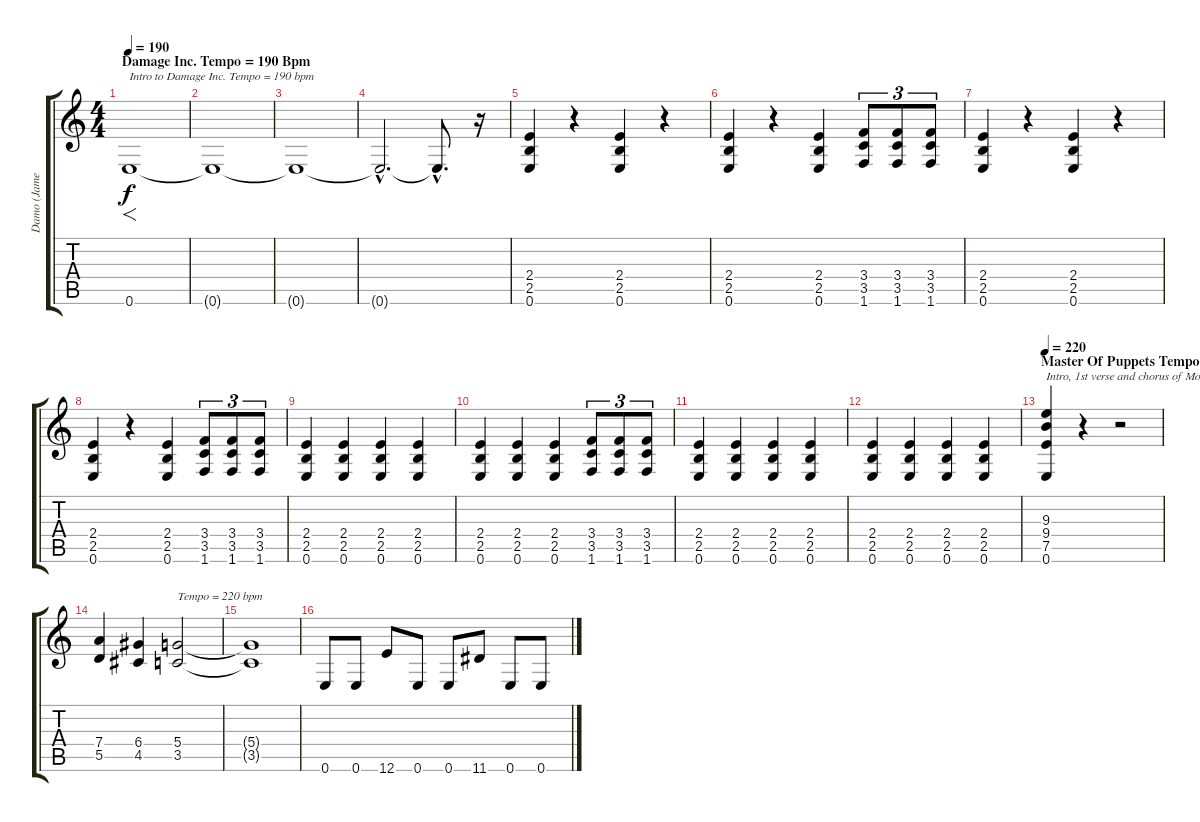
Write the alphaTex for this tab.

\track ("Damo (James's Guitar's)" "Damo (Jame") {instrument overdrivenguitar}
\staff {score tabs}
\tuning (E4 B3 G3 D3 A2 E2) {hide}
\ts (4 4)
\section ("" "Damage Inc. Tempo = 190 Bpm")
\tempo 190
\clef g2
\ks c
0.6.1{f txt "Intro to Damage Inc. Tempo = 190 bpm" dy f instrument overdrivenguitar} |
0.6{t}.1 |
0.6{t}.1 |
0.6{hac t}.2{d} 0.6{hac t}.8{d} r.16 |
(2.4 2.5 0.6).4 r.4 (2.4 2.5 0.6).4 r.4 |
(2.4 2.5 0.6).4 r.4 (2.4 2.5 0.6).4 (3.4 3.5 1.6).8{tu (3 2)} (3.4 3.5 1.6).8{tu (3 2)} (3.4 3.5 1.6).8{tu (3 2)} |
(2.4 2.5 0.6).4 r.4 (2.4 2.5 0.6).4 r.4 |
(2.4 2.5 0.6).4 r.4 (2.4 2.5 0.6).4 (3.4 3.5 1.6).8{tu (3 2)} (3.4 3.5 1.6).8{tu (3 2)} (3.4 3.5 1.6).8{tu (3 2)} |
(2.4 2.5 0.6).4 (2.4 2.5 0.6).4 (2.4 2.5 0.6).4 (2.4 2.5 0.6).4 |
(2.4 2.5 0.6).4 (2.4 2.5 0.6).4 (2.4 2.5 0.6).4 (3.4 3.5 1.6).8{tu (3 2)} (3.4 3.5 1.6).8{tu (3 2)} (3.4 3.5 1.6).8{tu (3 2)} |
(2.4 2.5 0.6).4 (2.4 2.5 0.6).4 (2.4 2.5 0.6).4 (2.4 2.5 0.6).4 |
(2.4 2.5 0.6).4 (2.4 2.5 0.6).4 (2.4 2.5 0.6).4 (2.4 2.5 0.6).4 |
\section ("" "Master Of Puppets Tempo = 220 Bpm")
\tempo 220
(9.3 9.4 7.5 0.6).4{txt "Intro, 1st verse and chorus of MoP"} r.4 r.2 |
(7.4 5.5).4 (6.4 4.5).4 (5.4 3.5).2{txt "Tempo = 220 bpm"} |
(5.4{t} 3.5{t}).1 |
0.6.8 0.6.8 12.6.8 0.6.8 0.6.8 11.6.8 0.6.8 0.6.8
